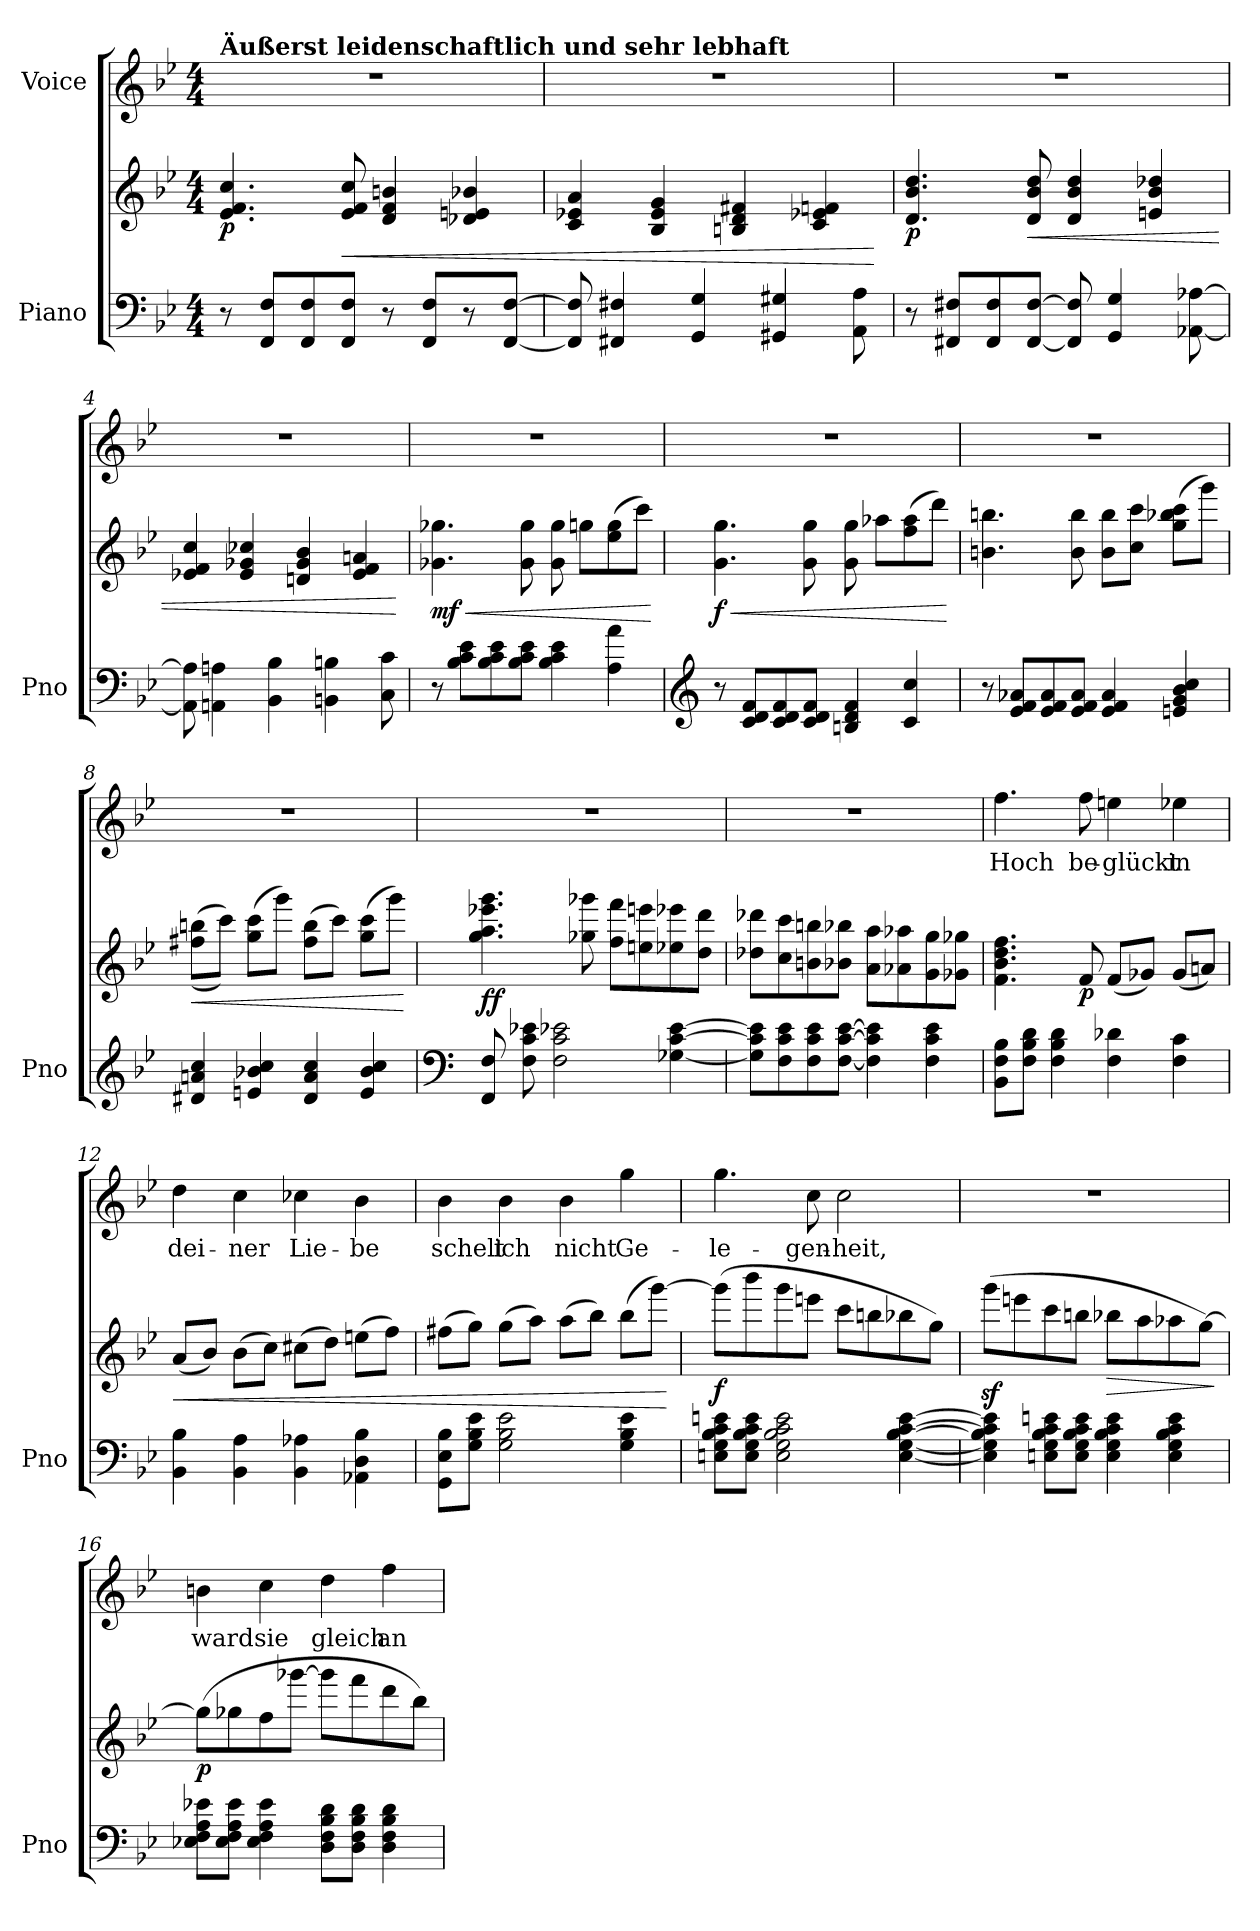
**kern	**kern	**dynam	**kern	**text
*part2	*part2	*part2	*part1	*part1
*staff3	*staff2	*staff2/3	*staff1	*staff1
*I"Piano	*	*	*I"Voice	*
*I'Pno	*	*	*	*
*clefF4	*clefG2	*	*clefG2	*
*k[b-e-]	*k[b-e-]	*	*k[b-e-]	*
*M4/4	*M4/4	*	*M4/4	*
=1	=1	=1	=1	=1
!	!	!	!LO:TX:a:B:t=Äußerst leidenschaftlich und sehr lebhaft	!
!	!	!LO:DY:b	!	!
8r	4.e-/ 4.f/ 4.cc/	p	1r	.
8FF/ 8F/L	.	.	.	.
8FF/ 8F/	.	.	.	.
!	!	!LO:HP:b	!	!
8FF/ 8F/J	8e-/ 8f/ 8cc/	<	.	.
8r	4d/ 4f/ 4bn/	.	.	.
8FF/ 8F/L	.	.	.	.
8r	4d-X/ 4en/ 4b-X/	.	.	.
[8FF/ [8F/J	.	.	.	.
=2	=2	=2	=2	=2
8FF/] 8F/]	4c/ 4e-X/ 4a/	.	1r	.
4FF#X/ 4F#X/	.	.	.	.
.	4B-/ 4e-/ 4g/	.	.	.
4GG/ 4G/	.	.	.	.
.	4Bn/ 4d/ 4f#X/	.	.	.
4GG#X/ 4G#X/	.	.	.	.
.	4c/ 4e-X/ 4fn/	.	.	.
8AA\ 8A\	.	.	.	.
.	.	[	.	.
=3	=3	=3	=3	=3
!	!	!LO:DY:b	!	!
8r	4.d/ 4.b-/ 4.dd/	p	1r	.
8FF#X/ 8F#X/L	.	.	.	.
8FF#/ 8F#/	.	.	.	.
!	!	!LO:HP:b	!	!
[8FF#/ [8F#/J	8d/ 8b-/ 8dd/	<	.	.
8FF#/] 8F#/]	4d/ 4b-/ 4dd/	.	.	.
4GG/ 4G/	.	.	.	.
.	4en/ 4b-/ 4dd-X/	.	.	.
[8AA-X\ [8A-X\	.	.	.	.
=4	=4	=4	=4	=4
8AA-\] 8A-\]	4e-X/ 4f/ 4cc/	.	1r	.
4AAn\ 4An\	.	.	.	.
.	4e-/ 4g-X/ 4cc-X/	.	.	.
4BB-\ 4B-\	.	.	.	.
.	4dn/ 4g-/ 4b-/	.	.	.
4BBn\ 4Bn\	.	.	.	.
.	4e-/ 4f/ 4an/	.	.	.
8C\ 8c\	.	.	.	.
.	.	[	.	.
=5	=5	=5	=5	=5
!	!	!LO:HP:b	!	!
!	!	!LO:DY:n=1:b	!	!
8r	4.g-X\ 4.gg-X\	< mf	1r	.
8B-\ 8c\ 8e-\L	.	.	.	.
8B-\ 8c\ 8e-\	.	.	.	.
8B-\ 8c\ 8e-\J	8g-\ 8gg-\	.	.	.
4B-\ 4c\ 4e-\	8g-\ 8gg-\	.	.	.
.	8ggn\L	.	.	.
4A\ 4a\	(8ee-\ 8gg\	.	.	.
.	8ccc\J)	.	.	.
.	.	[	.	.
=6	=6	=6	=6	=6
*clefG2	*	*	*	*
!	!	!LO:HP:b	!	!
!	!	!LO:DY:n=1:b	!	!
8r	4.g\ 4.gg\	< f	1r	.
8c/ 8d/ 8f/L	.	.	.	.
8c/ 8d/ 8f/	.	.	.	.
8c/ 8d/ 8f/J	8g\ 8gg\	.	.	.
4Bn/ 4d/ 4f/	8g\ 8gg\	.	.	.
.	8aa-X\L	.	.	.
4c/ 4cc/	(8ff\ 8aa-\	.	.	.
.	8ddd\J)	.	.	.
.	.	[	.	.
=7	=7	=7	=7	=7
!	!	!LO:DY:b	!	!
!	!	!LO:DY:n=1:b	!	!
8r	4.bn\ 4.bbn\	other-dynamics f	1r	.
8e-/ 8f/ 8a-X/L	.	.	.	.
8e-/ 8f/ 8a-/	.	.	.	.
8e-/ 8f/ 8a-/J	8b\ 8bb\	.	.	.
4e-/ 4f/ 4a-/	8b\ 8bb\L	.	.	.
.	8cc\ 8ccc\J	.	.	.
4en/ 4g/ 4b-/ 4cc/	(8gg\ 8bb-X\ 8ccc\L	.	.	.
.	8ggg\J)	.	.	.
=8	=8	=8	=8	=8
!	!	!LO:HP:b	!	!
4d#X/ 4an/ 4cc/	((8ff#X\ 8bbn\L	<	1r	.
.	8ccc\J))	.	.	.
4en/ 4b-X/ 4cc/	(8gg\ 8ccc\L	.	.	.
.	8ggg\J)	.	.	.
4d#/ 4a/ 4cc/	(8ff#\ 8bb\L	.	.	.
.	8ccc\J)	.	.	.
4e/ 4b-/ 4cc/	(8gg\ 8ccc\L	.	.	.
.	8ggg\J)	.	.	.
.	.	[	.	.
=9	=9	=9	=9	=9
*clefF4	*	*	*	*
!	!	!LO:DY:b	!	!
8FF/ 8F/	4.gg\ 4.aa\ 4.eee-X\ 4.ggg\	ff	1r	.
8F\ 8c\ 8e-X\	.	.	.	.
2F\ 2c\ 2e-X\	.	.	.	.
.	8gg-X\ 8ggg-X\	.	.	.
.	8ff\ 8fff\L	.	.	.
.	8een\ 8eeen\	.	.	.
[4G-X\ [4c\ [4e-\	8ee-X\ 8eee-X\	.	.	.
.	8dd\ 8ddd\J	.	.	.
=10	=10	=10	=10	=10
8G-\] 8c\] 8e-\]L	8dd-X\ 8ddd-X\L	.	1r	.
8F\ 8c\ 8e-\	8cc\ 8ccc\	.	.	.
8F\ 8c\ 8e-\	8bn\ 8bbn\	.	.	.
[8F\ [8c\ [8e-\J	8b-X\ 8bb-X\J	.	.	.
4F\] 4c\] 4e-\]	8a\ 8aa\L	.	.	.
.	8a-X\ 8aa-X\	.	.	.
4F\ 4c\ 4e-\	8g\ 8gg\	.	.	.
.	8g-X\ 8gg-X\J	.	.	.
=11	=11	=11	=11	=11
8BB-\ 8F\ 8B-\L	4.f\ 4.b-\ 4.dd\ 4.ff\	.	4.ff\	Hoch
8F\ 8B-\ 8d\J	.	.	.	.
4F\ 4B-\ 4d\	.	.	.	.
!	!	!LO:DY:b	!	!
.	8f/	p	8ff\	be-
4F\ 4d-X\	(8f/L	.	4een\	-glückt
.	8g-X/J)	.	.	.
4F\ 4c\	(8g-/L	.	4ee-X\	in
.	8an/J)	.	.	.
=12	=12	=12	=12	=12
!	!	!LO:HP:b	!	!
4BB-\ 4B-\	(8a/L	<	4dd\	dei-
.	8b-/J)	.	.	.
4BB-\ 4A\	(8b-\L	.	4cc\	-ner
.	8cc\J)	.	.	.
4BB-\ 4A-X\	(8cc#X\L	.	4cc-X\	Lie-
.	8dd\J)	.	.	.
4AA-X\ 4D\ 4B-\	(8een\L	.	4b-\	-be
.	8ff\J)	.	.	.
=13	=13	=13	=13	=13
8GG\ 8E-\ 8B-\L	(8ff#X\L	.	4b-\	schelt
8G\ 8B-\ 8e-\J	8gg\J)	.	.	.
2G\ 2B-\ 2e-\	(8gg\L	.	4b-\	ich
.	8aa\J)	.	.	.
.	(8aa\L	.	4b-\	nicht
.	8bb-\J)	.	.	.
4G\ 4B-\ 4e-\	(8bb-\L	.	4gg\	Ge-
.	[8ggg\J)	.	.	.
.	.	[	.	.
=14	=14	=14	=14	=14
!	!	!LO:DY:b	!	!
8En\ 8G\ 8B-\ 8c\ 8en\L	(8ggg\L]	f	4.gg\	-le-
8E\ 8G\ 8B-\ 8c\ 8e\J	8bbb-\	.	.	.
2E\ 2G\ 2B-\ 2c\ 2e\	8ggg\	.	.	.
.	8eeen\J	.	8cc\	-gen-
.	8ccc\L	.	2cc\	-heit,
.	8bbn\	.	.	.
[4E\ [4G\ [4B-\ [4c\ [4e\	8bb-X\	.	.	.
.	8gg\J)	.	.	.
=15	=15	=15	=15	=15
4E\] 4G\] 4B-\] 4c\] 4e\]	(8gggz<\L	.	1r	.
.	8eeen\	.	.	.
8En\ 8G\ 8B-\ 8c\ 8en\L	8ccc\	.	.	.
8E\ 8G\ 8B-\ 8c\ 8e\J	8bbn\J	.	.	.
!	!	!LO:HP:b	!	!
4E\ 4G\ 4B-\ 4c\ 4e\	8bb-X\L	>	.	.
.	8aa\	.	.	.
4E\ 4G\ 4B-\ 4c\ 4e\	8aa-X\	.	.	.
.	[8gg\J)	.	.	.
.	.	]	.	.
=16	=16	=16	=16	=16
!	!	!LO:DY:b	!	!
8E-X\ 8F\ 8A\ 8e-X\L	(8gg\L]	p	4bn\	ward
8E-\ 8F\ 8A\ 8e-\J	8gg-X\	.	.	.
4E-\ 4F\ 4A\ 4e-\	8ff\	.	4cc\	sie
.	[8ggg-X\J	.	.	.
8D\ 8F\ 8B-\ 8d\L	8ggg-\L]	.	4dd\	gleich
8D\ 8F\ 8B-\ 8d\J	8fff\	.	.	.
4D\ 4F\ 4B-\ 4d\	8ddd\	.	4ff\	an
.	8bb-\J)	.	.	.
=	=	=	=	=
*-	*-	*-	*-	*-
